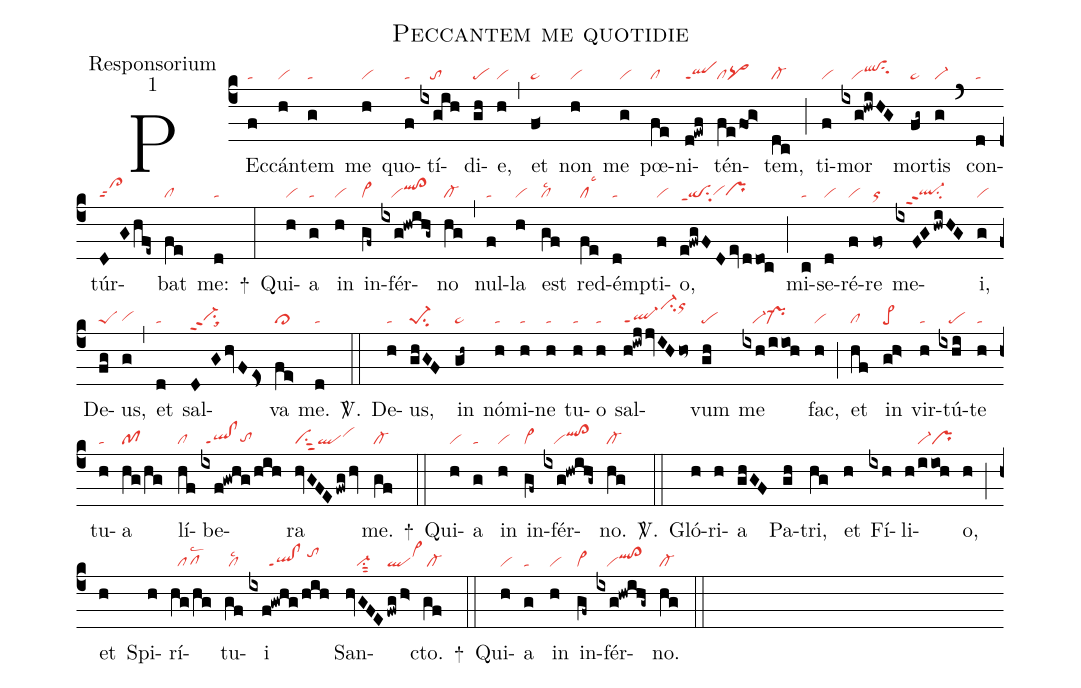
name: Peccantem me quotidie;
office-part: Responsorium;
mode: 1;
nabc-lines: 1;
%%
(c4)
PEc(f|ta)cán(h|vi)tem(g|ta) me(h|vi) quo(f|ta)tí(ixgih|///to)di(gh|pe)e,(h|vi) (,)
et(f<|ta>) non(h|vi) me(g|vi) pœ(fe|cl)ni(d!ewf|qlppt1)tén(fe/fog>|clpq>)tem,(dc|cl-) (;)
ti(f|vi)mor(ixg!hwiHG|///viqlhisu2) mor(fg~|ta>)tis(g|vi-) (`)
con(d|ta)túr(DGhfe~|cl>ppt2)bat(fe|cl) me:(d|ta) +(:)
Qui(h|vi)a(g|ta) in(h|vi) in(gf~|vi>)fér(ixg!hwihg~|///viqlhi!cl>hi)no(hg|cl-) (,)
nul(f|ta)la(h|vi) est(gf|cllsc2) red(fe|cllsc3)émp(d|ta)ti(f|vi)o,(e!fwgFDev/ddoc|qippt1su2vihgprhg) (;)
mi(c|ta)se(d|vi)ré(f|vi)re(fo~|or) me(ixFGhwiHG|///ql-hgppt2su2)i,(g|vi) De(fg|peS)us,(g|vihg) (,)
et(d|ta) sal(DGhvFes>|vi-hgppt2su1sux1)va(fe>|cl>) me.(d|ta) <sp>V/</sp>.(::)
De(h|ta)us,(ghGF|pe-1su2) in(gh~|ta>) nó(h|ta)mi(h|ta)ne(h|ta) tu(h|ta)o(h|ta)
sal(h!iwjjvIHho~|ql-ppt1ci-hlorhl)vum(gh|pe) me(ixh/iioh|///vi-pr-) fac,(h|vi) (;)
et(hf|cl) in(gh>|pe>) vir(h|ta)tú(ixhi|///pe)te(h|ta) tu(h|ta)a(hg/hg|pf)
lí(hf|cl)be(ixf!gwhg/hih|/ql!clppt1tohg)ra(hvGFEfwg/hv|visu1sut2qlvihi) me.(gf|cl-) +(::)
Qui(h|vi)a(g|ta) in(h|vi) in(gf~|vi>)fér(ixg!hwihg~|///viqlhi!cl>hi)no.(hg|cl-) <sp>V/</sp>.(::)
Gló(h)ri(h)a(ghGF)
Pa(gh)tri,(hg) et(h) Fí(ixh)li(h/iioh|////vi-pr)o,(h) (;)
et(h) Spi(h)rí(hg/hg|//pflsc2)tu(gf|/cllsc2)i(ixf!gwhg/hih|//////ql!clppt1/tohj)
San(hvGFE|///vi-su1sut2|fwg/h>|qlvi>hj)cto.(gf|/cl-) +(::)
Qui(h|vi)a(g|ta) in(h|vi) in(gf~|vi>)fér(ixg!hwihg~|///viqlhi!cl>hi)no.(hg|cl-) (::)
